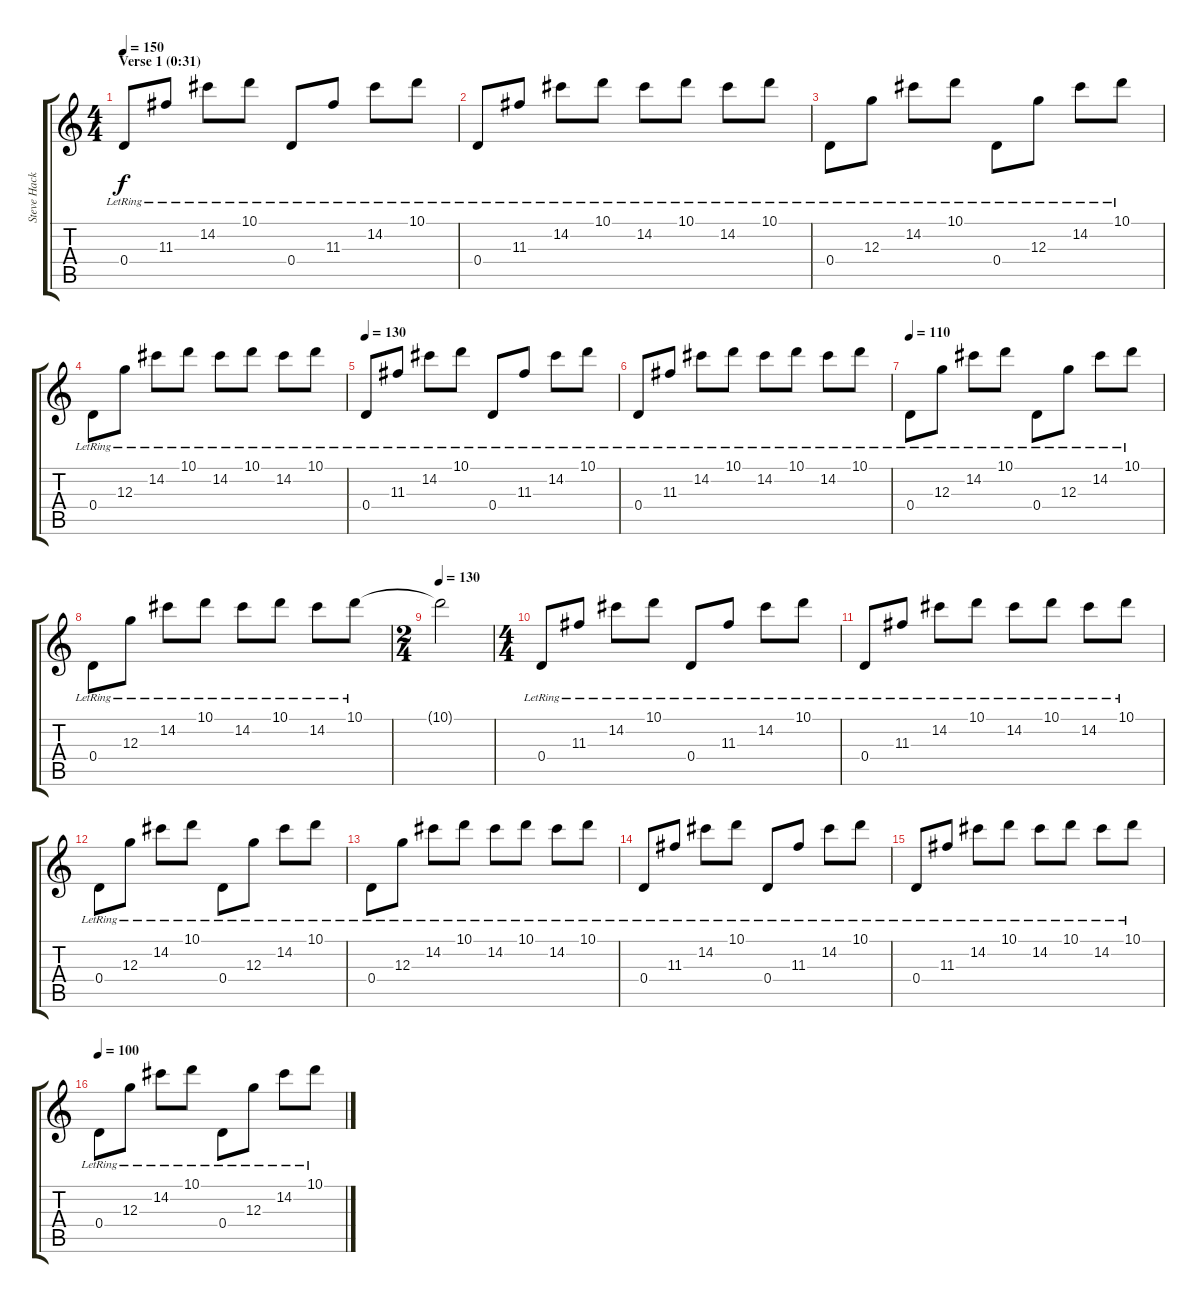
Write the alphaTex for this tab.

\track ("Steve Hackett (12-string guitar 2)" "Steve Hack") {instrument acousticguitarsteel}
\staff {score tabs}
\tuning (E4 B3 G3 D3 A2 E2) {hide}
\ts (4 4)
\section ("" "Verse 1 (0:31)")
\tempo 150
\clef g2
\ks c
0.4{lr}.8{dy f} 11.3{lr}.8 14.2{lr}.8 10.1{lr}.8 0.4{lr}.8 11.3{lr}.8 14.2{lr}.8 10.1{lr}.8 |
0.4{lr}.8 11.3{lr}.8 14.2{lr}.8 10.1{lr}.8 14.2{lr}.8 10.1{lr}.8 14.2{lr}.8 10.1{lr}.8 |
0.4{lr}.8 12.3{lr}.8 14.2{lr}.8 10.1{lr}.8 0.4{lr}.8 12.3{lr}.8 14.2{lr}.8 10.1{lr}.8 |
0.4{lr}.8 12.3{lr}.8 14.2{lr}.8 10.1{lr}.8 14.2{lr}.8 10.1{lr}.8 14.2{lr}.8 10.1{lr}.8 |
\tempo 130
0.4{lr}.8 11.3{lr}.8 14.2{lr}.8 10.1{lr}.8 0.4{lr}.8 11.3{lr}.8 14.2{lr}.8 10.1{lr}.8 |
0.4{lr}.8 11.3{lr}.8 14.2{lr}.8 10.1{lr}.8 14.2{lr}.8 10.1{lr}.8 14.2{lr}.8 10.1{lr}.8 |
\tempo 110
0.4{lr}.8 12.3{lr}.8 14.2{lr}.8 10.1{lr}.8 0.4{lr}.8 12.3{lr}.8 14.2{lr}.8 10.1{lr}.8 |
0.4{lr}.8 12.3{lr}.8 14.2{lr}.8 10.1{lr}.8 14.2{lr}.8 10.1{lr}.8 14.2{lr}.8 10.1{lr}.8 |
\ts (2 4)
\tempo 130
10.1{t}.2 |
\ts (4 4)
0.4{lr}.8 11.3{lr}.8 14.2{lr}.8 10.1{lr}.8 0.4{lr}.8 11.3{lr}.8 14.2{lr}.8 10.1{lr}.8 |
0.4{lr}.8 11.3{lr}.8 14.2{lr}.8 10.1{lr}.8 14.2{lr}.8 10.1{lr}.8 14.2{lr}.8 10.1{lr}.8 |
0.4{lr}.8 12.3{lr}.8 14.2{lr}.8 10.1{lr}.8 0.4{lr}.8 12.3{lr}.8 14.2{lr}.8 10.1{lr}.8 |
0.4{lr}.8 12.3{lr}.8 14.2{lr}.8 10.1{lr}.8 14.2{lr}.8 10.1{lr}.8 14.2{lr}.8 10.1{lr}.8 |
0.4{lr}.8 11.3{lr}.8 14.2{lr}.8 10.1{lr}.8 0.4{lr}.8 11.3{lr}.8 14.2{lr}.8 10.1{lr}.8 |
0.4{lr}.8 11.3{lr}.8 14.2{lr}.8 10.1{lr}.8 14.2{lr}.8 10.1{lr}.8 14.2{lr}.8 10.1{lr}.8 |
\tempo 100
0.4{lr}.8 12.3{lr}.8 14.2{lr}.8 10.1{lr}.8 0.4{lr}.8 12.3{lr}.8 14.2{lr}.8 10.1{lr}.8
